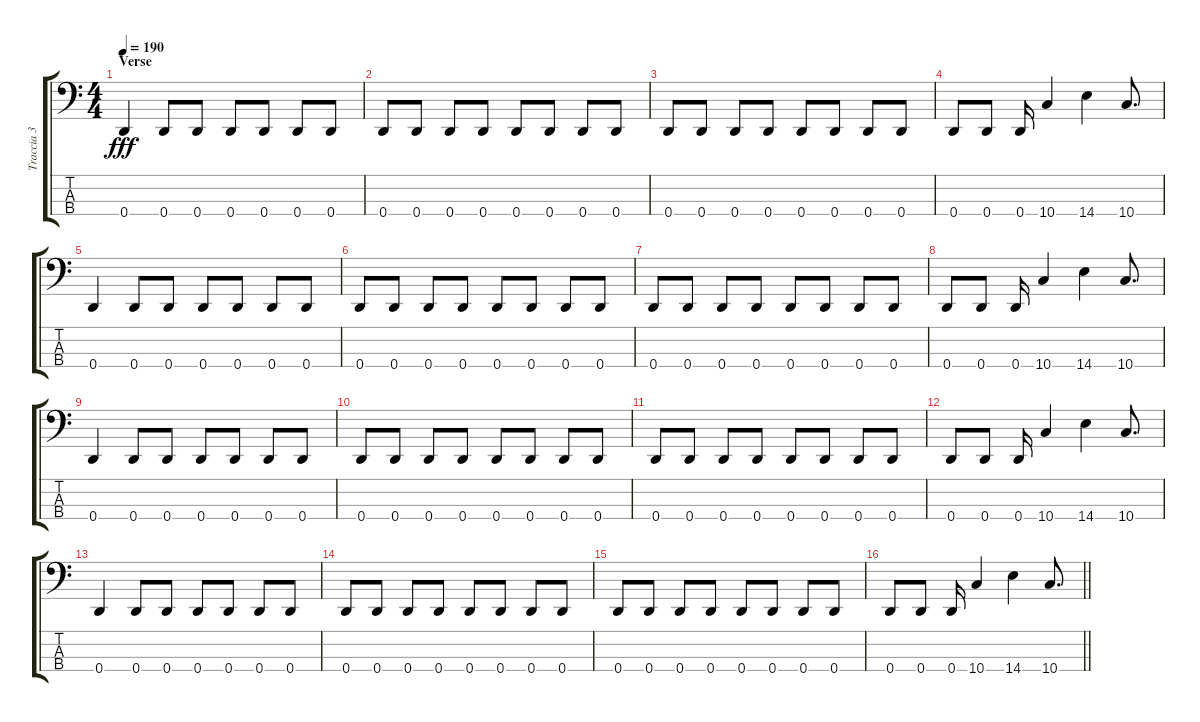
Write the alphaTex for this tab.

\track ("Traccia 3" "Traccia 3") {instrument electricbassfinger}
\staff {score tabs}
\tuning (G2 D2 A1 D1) {hide}
\ts (4 4)
\section ("" "Verse")
\tempo 190
\clef f4
\ks c
0.4.4{dy fff} 0.4.8 0.4.8 0.4.8 0.4.8 0.4.8 0.4.8 |
0.4.8 0.4.8 0.4.8 0.4.8 0.4.8 0.4.8 0.4.8 0.4.8 |
0.4.8 0.4.8 0.4.8 0.4.8 0.4.8 0.4.8 0.4.8 0.4.8 |
0.4.8 0.4.8 0.4.16 10.4.4 14.4.4 10.4.8{d} |
0.4.4 0.4.8 0.4.8 0.4.8 0.4.8 0.4.8 0.4.8 |
0.4.8 0.4.8 0.4.8 0.4.8 0.4.8 0.4.8 0.4.8 0.4.8 |
0.4.8 0.4.8 0.4.8 0.4.8 0.4.8 0.4.8 0.4.8 0.4.8 |
0.4.8 0.4.8 0.4.16 10.4.4 14.4.4 10.4.8{d} |
0.4.4 0.4.8 0.4.8 0.4.8 0.4.8 0.4.8 0.4.8 |
0.4.8 0.4.8 0.4.8 0.4.8 0.4.8 0.4.8 0.4.8 0.4.8 |
0.4.8 0.4.8 0.4.8 0.4.8 0.4.8 0.4.8 0.4.8 0.4.8 |
0.4.8 0.4.8 0.4.16 10.4.4 14.4.4 10.4.8{d} |
0.4.4 0.4.8 0.4.8 0.4.8 0.4.8 0.4.8 0.4.8 |
0.4.8 0.4.8 0.4.8 0.4.8 0.4.8 0.4.8 0.4.8 0.4.8 |
0.4.8 0.4.8 0.4.8 0.4.8 0.4.8 0.4.8 0.4.8 0.4.8 |
\barLineRight lightlight
0.4.8 0.4.8 0.4.16 10.4.4 14.4.4 10.4.8{d}
